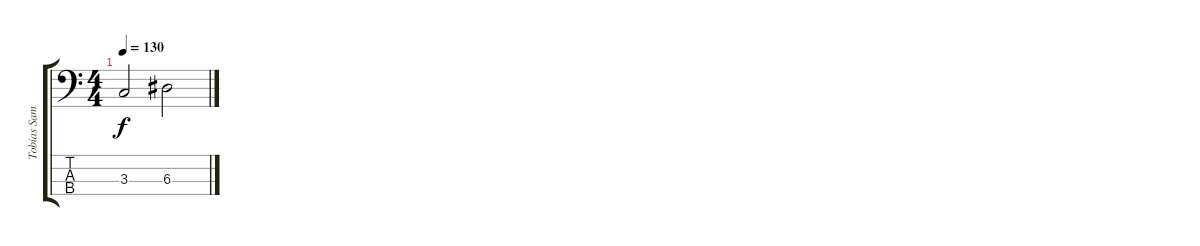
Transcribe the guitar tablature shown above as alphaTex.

\track ("Tobias Sammet" "Tobias Sam") {instrument electricbasspick}
\staff {score tabs}
\tuning (G2 D2 A1 E1) {hide}
\ts (4 4)
\tempo 130
\clef f4
\ks c
3.3.2{dy f} 6.3.2
